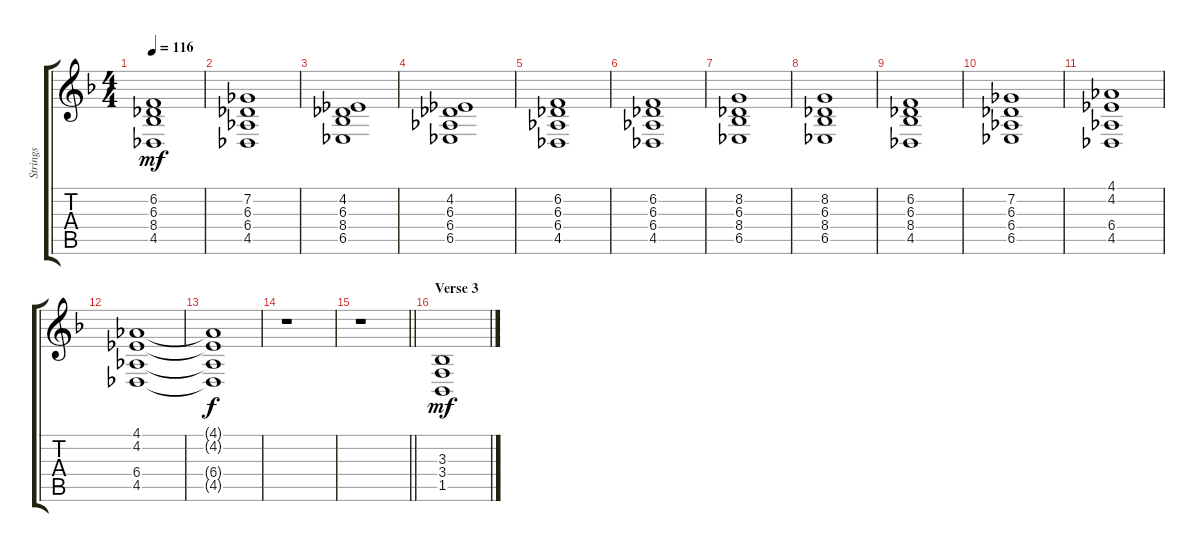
\track ("Strings" "Strings") {instrument fx1rain}
\staff {score tabs}
\tuning (E4 B3 G3 D3 A2 E2) {hide}
\ts (4 4)
\tempo 116
\clef g2
\ks dminor
(6.2 6.3 8.4 4.5).1{dy mf} |
(7.2 6.3 6.4 4.5).1 |
(4.2 6.3 8.4 6.5).1 |
(4.2 6.3 6.4 6.5).1 |
(6.2 6.3 6.4 4.5).1 |
(6.2 6.3 6.4 4.5).1 |
(8.2 6.3 8.4 6.5).1 |
(8.2 6.3 8.4 6.5).1 |
(6.2 6.3 8.4 4.5).1 |
(7.2 6.3 6.4 6.5).1 |
(4.1 4.2 6.4 4.5).1 |
(4.1 4.2 6.4 4.5).1 |
(4.1{t} 4.2{t} 6.4{t} 4.5{t}).1{dy f} |
r.1 |
\barLineRight lightlight
r.1 |
\section ("" "Verse 3")
(3.3 3.4 1.5).1{dy mf}
